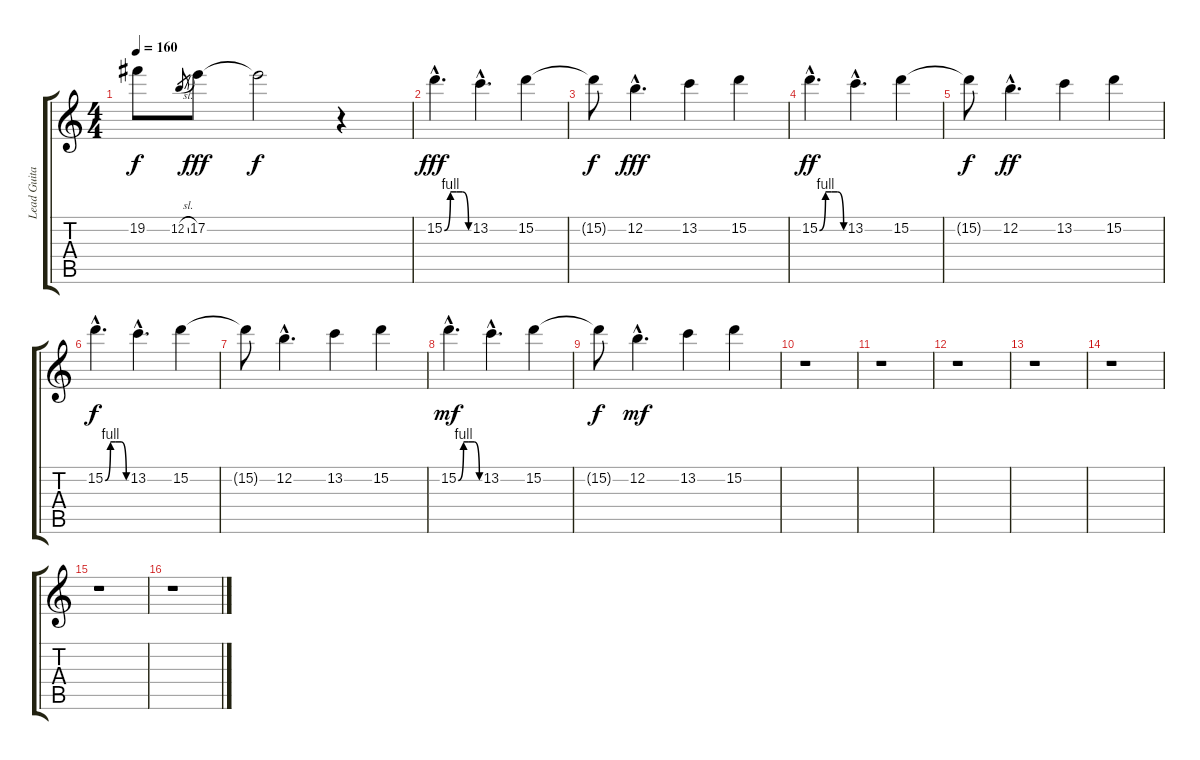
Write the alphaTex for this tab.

\track ("Lead Guitar" "Lead Guita") {instrument distortionguitar}
\staff {score tabs}
\tuning (E4 B3 G3 D3 A2 E2) {hide}
\ts (4 4)
\tempo 160
\clef g2
\ks c
19.2{t}.8{dy f} 12.2{sl}.8{gr} 17.2.8{dy fff} 17.2{t}.2{dy f} r.4 |
15.2{be (custom 0 0 15 4 30 4 45 4 60 0) hac}.4{d dy fff} 13.2{hac}.4{d} 15.2.4 |
15.2{t}.8{dy f} 12.2{hac}.4{d dy fff} 13.2.4 15.2.4 |
15.2{be (custom 0 0 15 4 30 4 45 4 60 0) hac}.4{d dy ff} 13.2{hac}.4{d} 15.2.4 |
15.2{t}.8{dy f} 12.2{hac}.4{d dy ff} 13.2.4 15.2.4 |
15.2{be (custom 0 0 15 4 30 4 45 4 60 0) hac}.4{d dy f} 13.2{hac}.4{d} 15.2.4 |
15.2{t}.8 12.2{hac}.4{d} 13.2.4 15.2.4 |
15.2{be (custom 0 0 15 4 30 4 45 4 60 0) hac}.4{d dy mf} 13.2{hac}.4{d} 15.2.4 |
15.2{t}.8{dy f} 12.2{hac}.4{d dy mf} 13.2.4 15.2.4 |
r.1 |
r.1 |
r.1 |
r.1 |
r.1 |
r.1 |
r.1
